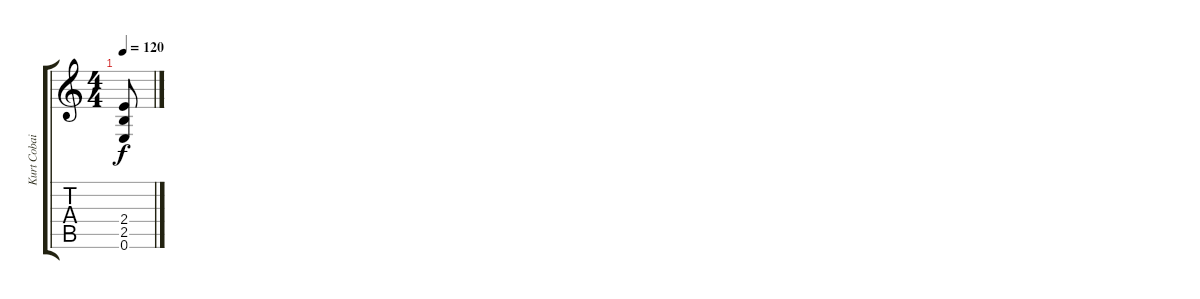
\track ("Kurt Cobain" "Kurt Cobai") {instrument acousticguitarsteel}
\staff {score tabs}
\tuning (E4 B3 G3 D3 A2 E2) {hide}
\ts (4 4)
\tempo 120
\clef g2
\ks c
(2.4{t} 2.5{t} 0.6{t}).8{dy f}
